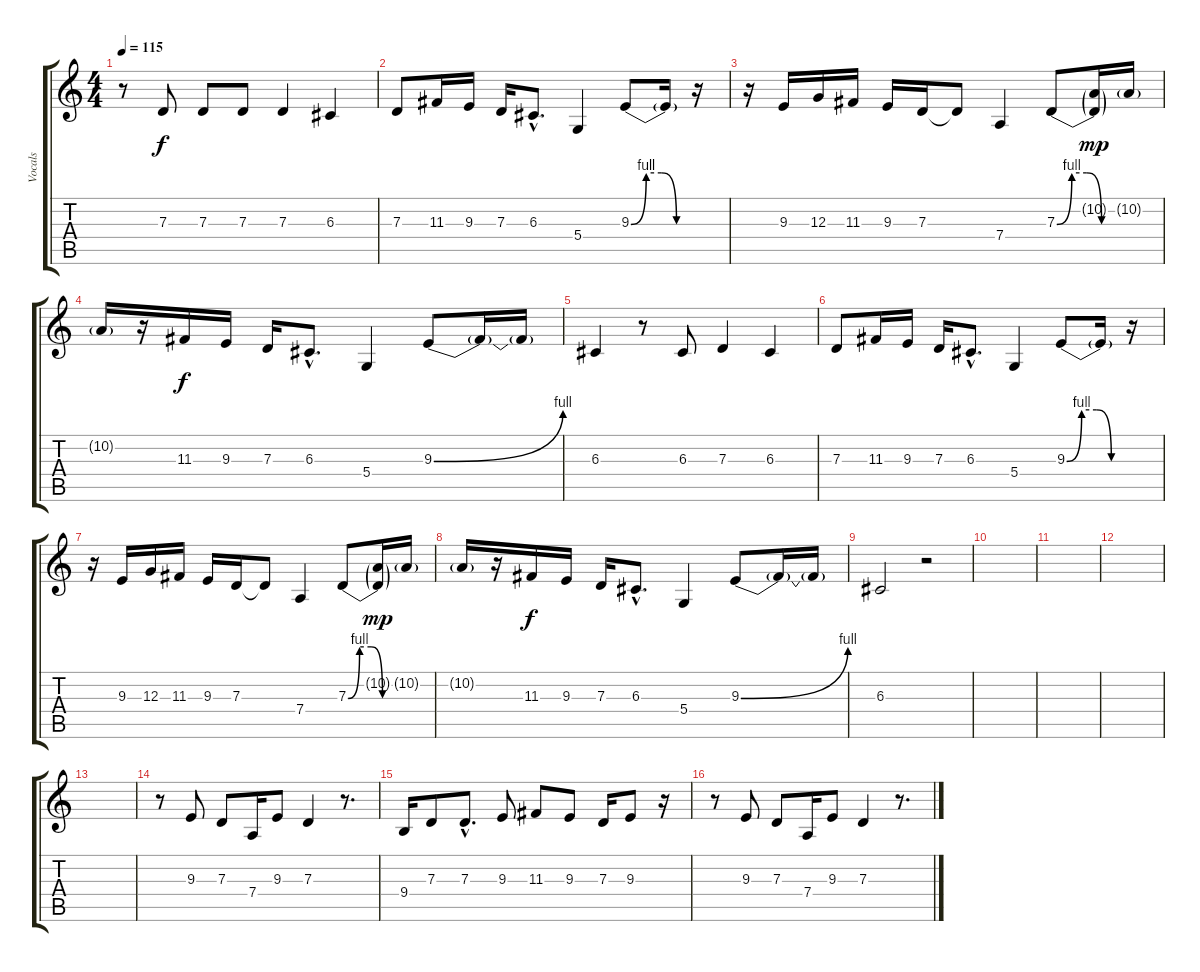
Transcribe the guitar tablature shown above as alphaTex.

\track ("Vocals" "Vocals") {instrument lead6voice}
\staff {score tabs}
\tuning (E4 B3 G3 D3 A2 E2) {hide}
\ts (4 4)
\tempo 115
\clef g2
\ks c
r.8{dy f} 7.3.8 7.3.8 7.3.8 7.3.4 6.3.4 |
7.3.8 11.3.16 9.3.16 7.3.16 6.3{hac}.8{d} 5.4.4 9.3{be (custom 0 0 15 4 30 4 45 0 60 0)}.8 9.3{t}.16 r.16 |
r.16 9.3.16 12.3.16 11.3.16 9.3.16 7.3.16 7.3{t}.8 7.4.4 7.3{be (custom 0 0 15 4 30 4 45 0 60 0)}.8 (10.2{g} 7.3{t}).16{dy mp} 10.2{g}.16 |
10.2{g}.16 r.16 11.3.16{dy f} 9.3.16 7.3.16 6.3{hac}.8{d} 5.4.4 9.3{be (bend 0 0 60 4)}.8 9.3{t}.16 9.3{t}.16 |
6.3.4 r.8 6.3.8 7.3.4 6.3.4 |
7.3.8 11.3.16 9.3.16 7.3.16 6.3{hac}.8{d} 5.4.4 9.3{be (custom 0 0 15 4 30 4 45 0 60 0)}.8 9.3{t}.16 r.16 |
r.16 9.3.16 12.3.16 11.3.16 9.3.16 7.3.16 7.3{t}.8 7.4.4 7.3{be (custom 0 0 15 4 30 4 45 0 60 0)}.8 (10.2{g} 7.3{t}).16{dy mp} 10.2{g}.16 |
10.2{g}.16 r.16 11.3.16{dy f} 9.3.16 7.3.16 6.3{hac}.8{d} 5.4.4 9.3{be (bend 0 0 60 4)}.8 9.3{t}.16 9.3{t}.16 |
6.3.2 r.2 |
|
|
|
|
r.8 9.3.8 7.3.8 7.4.16 9.3.8 7.3.4 r.8{d} |
9.4.16 7.3.8 7.3{hac}.8{d} 9.3.8 11.3.8 9.3.8 7.3.16 9.3.8 r.16 |
r.8 9.3.8 7.3.8 7.4.16 9.3.8 7.3.4 r.8{d}
